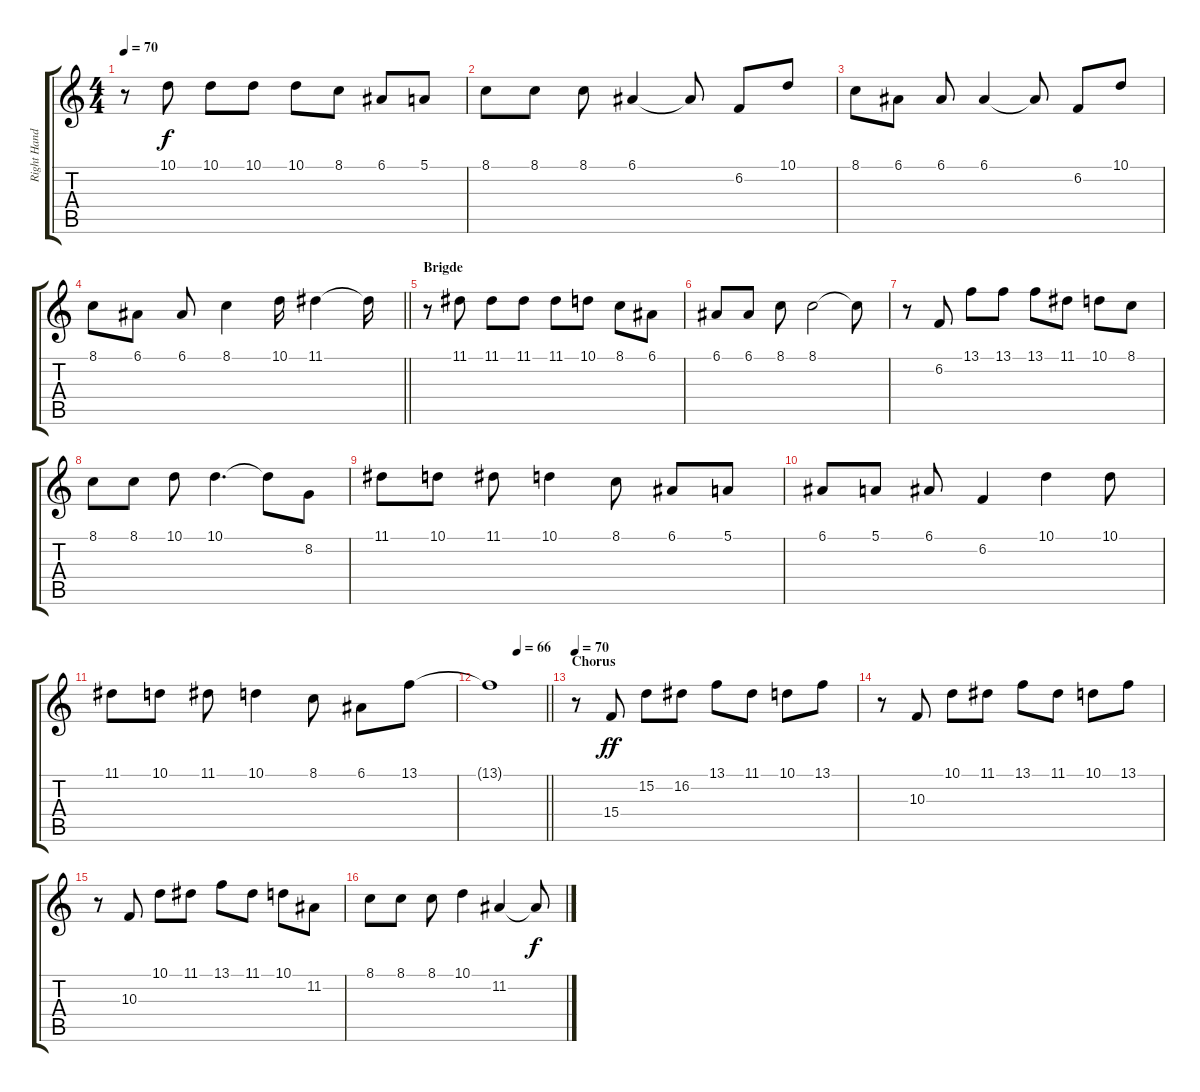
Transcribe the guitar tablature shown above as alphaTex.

\track ("Right Hand" "Right Hand") {instrument acousticgrandpiano}
\staff {score tabs}
\tuning (E4 B3 G3 D3 A2 E2) {hide}
\ts (4 4)
\tempo 70
\clef g2
\ks c
r.8{dy f} 10.1.8 10.1.8 10.1.8 10.1.8 8.1.8 6.1.8 5.1.8 |
8.1.8 8.1.8 8.1.8 6.1.4 6.1{t}.8 6.2.8 10.1.8 |
8.1.8 6.1.8 6.1.8 6.1.4 6.1{t}.8 6.2.8 10.1.8 |
\barLineRight lightlight
8.1.8 6.1.8 6.1.8 8.1.4 10.1.16 11.1.4 11.1{t}.16 |
\section ("" "Brigde")
r.8 11.1.8 11.1.8 11.1.8 11.1.8 10.1.8 8.1.8 6.1.8 |
6.1.8 6.1.8 8.1.8 8.1.2 8.1{t}.8 |
r.8 6.2.8 13.1.8 13.1.8 13.1.8 11.1.8 10.1.8 8.1.8 |
8.1.8 8.1.8 10.1.8 10.1.4{d} 10.1{t}.8 8.2.8 |
11.1.8 10.1.8 11.1.8 10.1.4 8.1.8 6.1.8 5.1.8 |
6.1.8 5.1.8 6.1.8 6.2.4 10.1.4 10.1.8 |
11.1.8 10.1.8 11.1.8 10.1.4 8.1.8 6.1.8 13.1.8 |
\tempo (66 0.5)
\barLineRight lightlight
13.1{t}.1 |
\section ("" "Chorus")
\tempo 70
r.8 15.4.8{dy ff} 15.2.8 16.2.8 13.1.8 11.1.8 10.1.8 13.1.8 |
r.8 10.3.8 10.1.8 11.1.8 13.1.8 11.1.8 10.1.8 13.1.8 |
r.8 10.3.8 10.1.8 11.1.8 13.1.8 11.1.8 10.1.8 11.2.8 |
8.1.8 8.1.8 8.1.8 10.1.4 11.2.4 11.2{t}.8{dy f}
